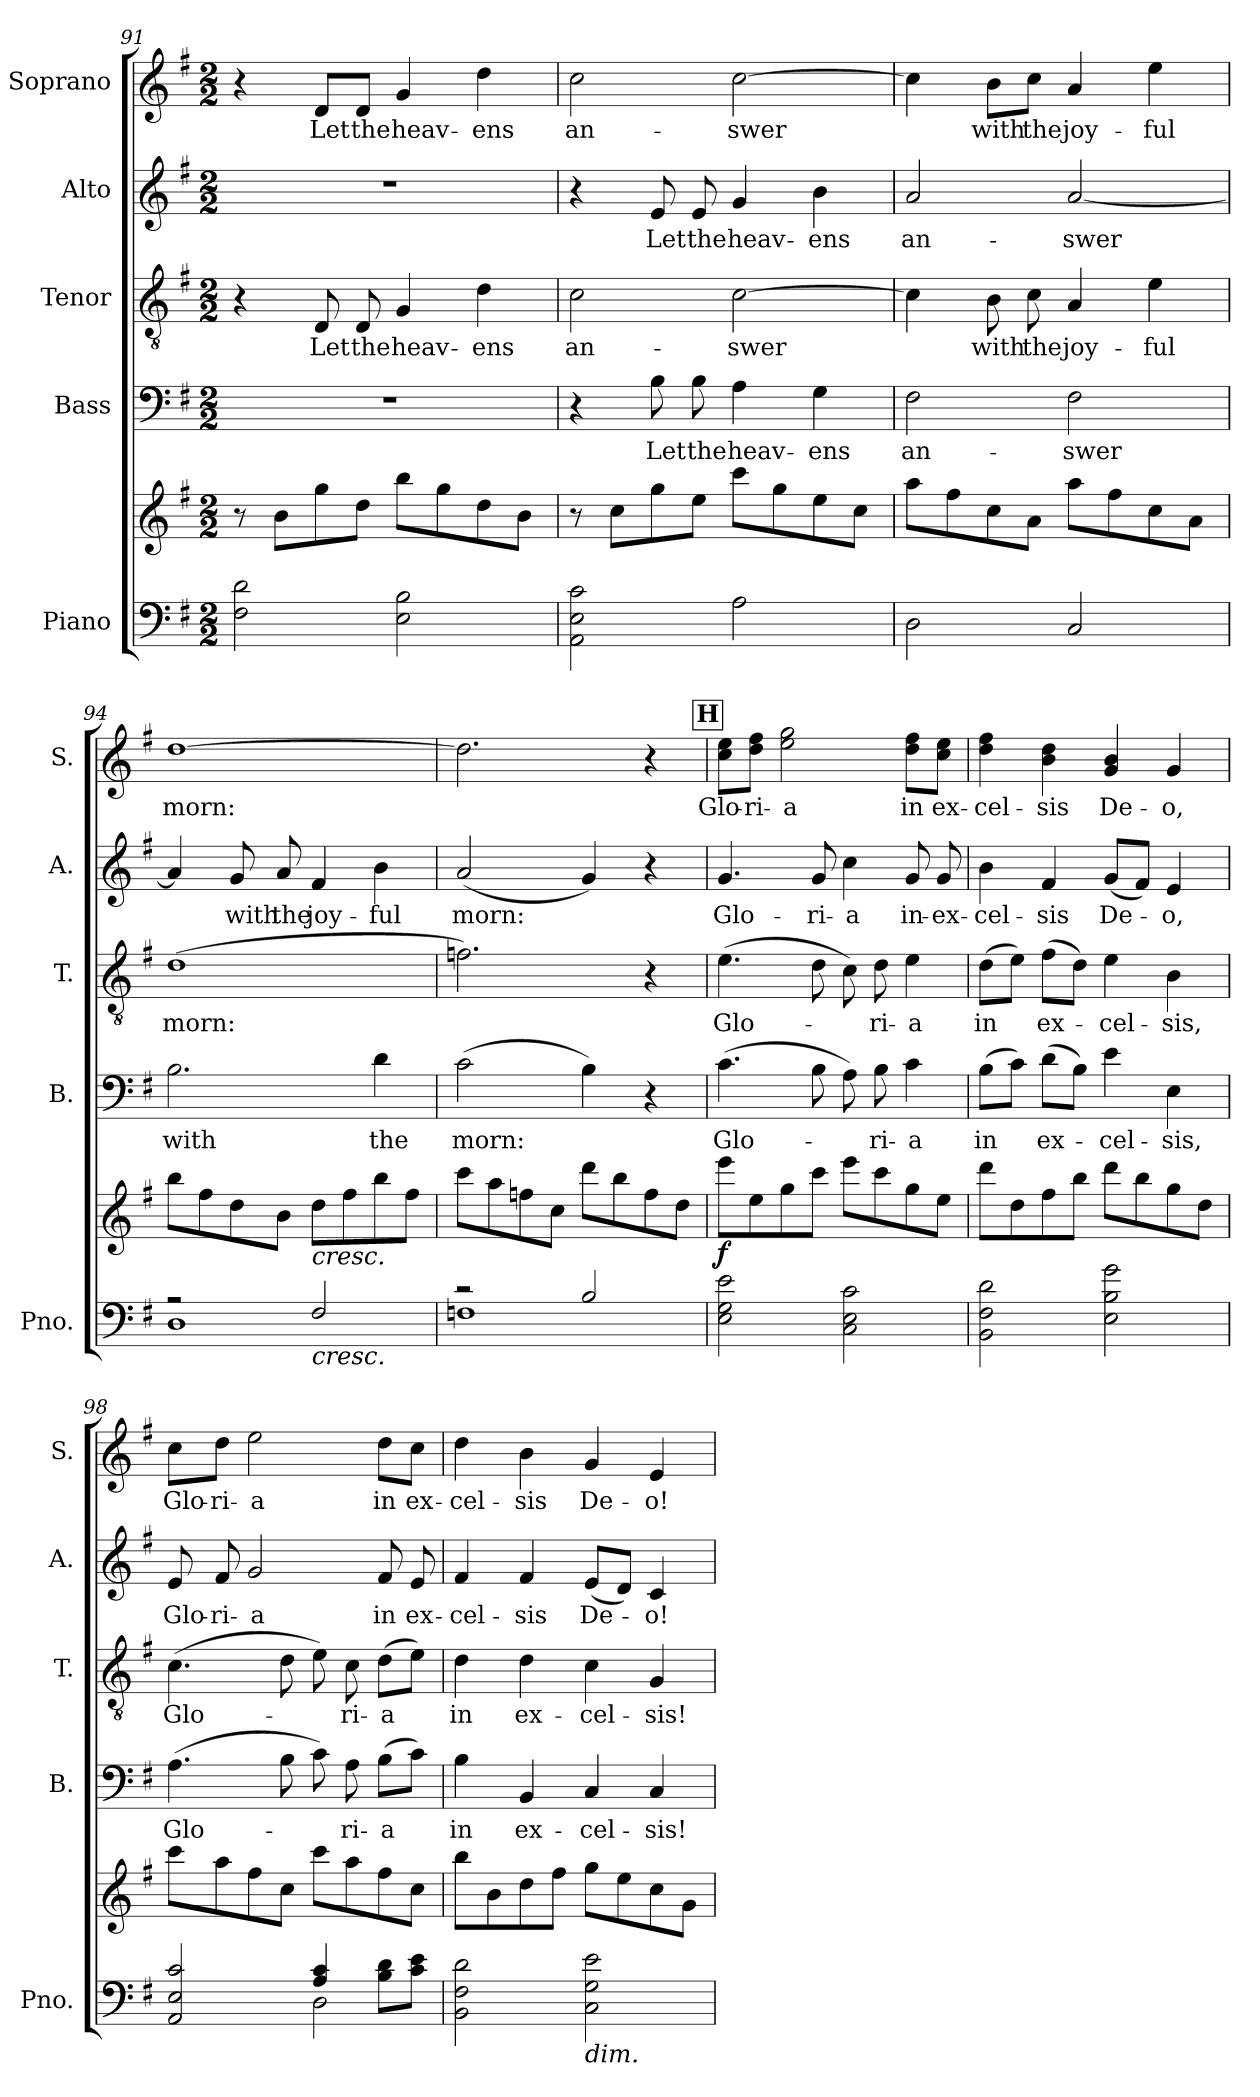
**kern	**kern	**dynam	**kern	**text	**kern	**text	**kern	**text	**kern	**text
*part5	*part5	*part5	*part4	*part4	*part3	*part3	*part2	*part2	*part1	*part1
*staff6	*staff5	*staff5/6	*staff4	*staff4	*staff3	*staff3	*staff2	*staff2	*staff1	*staff1
*I"Piano	*	*	*I"Bass	*	*I"Tenor	*	*I"Alto	*	*I"Soprano	*
*I'Pno.	*	*	*I'B.	*	*I'T.	*	*I'A.	*	*I'S.	*
*clefF4	*clefG2	*	*clefF4	*	*clefGv2	*	*clefG2	*	*clefG2	*
*k[f#]	*k[f#]	*	*k[f#]	*	*k[f#]	*	*k[f#]	*	*k[f#]	*
*M2/2	*M2/2	*	*M2/2	*	*M2/2	*	*M2/2	*	*M2/2	*
=91	=91	=91	=91	=91	=91	=91	=91	=91	=91	=91
2F#\ 2d\	8r	.	1r	.	4r	.	1r	.	4r	.
.	8b\L	.	.	.	.	.	.	.	.	.
!	!	!	!	!	!	!LO:LY:b	!	!	!	!LO:LY:b
.	8gg\	.	.	.	8D/	Let	.	.	8d/L	Let
!	!	!	!	!	!	!LO:LY:b	!	!	!	!LO:LY:b
.	8dd\J	.	.	.	8D/	the	.	.	8d/J	the
!	!	!	!	!	!	!LO:LY:b	!	!	!	!LO:LY:b
2E\ 2B\	8bb\L	.	.	.	4G/	heav-	.	.	4g/	heav-
.	8gg\	.	.	.	.	.	.	.	.	.
!	!	!	!	!	!	!LO:LY:b	!	!	!	!LO:LY:b
.	8dd\	.	.	.	4d\	-ens	.	.	4dd\	-ens
.	8b\J	.	.	.	.	.	.	.	.	.
=92	=92	=92	=92	=92	=92	=92	=92	=92	=92	=92
!	!	!	!	!	!	!LO:LY:b	!	!	!	!LO:LY:b
2AA\ 2E\ 2c\	8r	.	4r	.	2c\	an-	4r	.	2cc\	an-
.	8cc\L	.	.	.	.	.	.	.	.	.
!	!	!	!	!LO:LY:b	!	!	!	!LO:LY:b	!	!
.	8gg\	.	8B\	Let	.	.	8e/	Let	.	.
!	!	!	!	!LO:LY:b	!	!	!	!LO:LY:b	!	!
.	8ee\J	.	8B\	the	.	.	8e/	the	.	.
!	!	!	!	!LO:LY:b	!	!LO:LY:b	!	!LO:LY:b	!	!LO:LY:b
2A\	8ccc\L	.	4A\	heav-	[2c\	-swer	4g/	heav-	[2cc\	-swer
.	8gg\	.	.	.	.	.	.	.	.	.
!	!	!	!	!LO:LY:b	!	!	!	!LO:LY:b	!	!
.	8ee\	.	4G\	-ens	.	.	4b\	-ens	.	.
.	8cc\J	.	.	.	.	.	.	.	.	.
=93	=93	=93	=93	=93	=93	=93	=93	=93	=93	=93
!	!	!	!	!LO:LY:b	!	!	!	!LO:LY:b	!	!
2D\	8aa\L	.	2F#\	an-	4c\]	.	2a/	an-	4cc\]	.
.	8ff#\	.	.	.	.	.	.	.	.	.
!	!	!	!	!	!	!LO:LY:b	!	!	!	!LO:LY:b
.	8cc\	.	.	.	8B\	with	.	.	8b\L	with
!	!	!	!	!	!	!LO:LY:b	!	!	!	!LO:LY:b
.	8a\J	.	.	.	8c\	the	.	.	8cc\J	the
!	!	!	!	!LO:LY:b	!	!LO:LY:b	!	!LO:LY:b	!	!LO:LY:b
2C/	8aa\L	.	2F#\	-swer	4A/	joy-	[2a/	-swer	4a/	joy-
.	8ff#\	.	.	.	.	.	.	.	.	.
!	!	!	!	!	!	!LO:LY:b	!	!	!	!LO:LY:b
.	8cc\	.	.	.	4e\	-ful	.	.	4ee\	-ful
.	8a\J	.	.	.	.	.	.	.	.	.
!!LO:PB:g=z
=94	=94	=94	=94	=94	=94	=94	=94	=94	=94	=94
*^	*	*	*	*	*	*	*	*	*	*
!	!	!	!	!	!LO:LY:b	!	!LO:LY:b	!	!	!	!LO:LY:b
2r	1D	8bb\L	.	2.B\	with	(1d	morn:	4a/]	.	[1dd	morn:
.	.	8ff#\	.	.	.	.	.	.	.	.	.
!	!	!	!	!	!	!	!	!	!LO:LY:b	!	!
.	.	8dd\	.	.	.	.	.	8g/	with	.	.
!	!	!	!	!	!	!	!	!	!LO:LY:b	!	!
.	.	8b\J	.	.	.	.	.	8a/	the	.	.
!LO:TX:b:i:t=cresc.	!	!	!	!	!	!	!	!	!	!	!
!	!	!	!LO:HP:b	!	!	!	!	!	!LO:LY:b	!	!
2F#/	.	8dd\L	<	.	.	.	.	4f#/	joy-	.	.
.	.	8ff#\	.	.	.	.	.	.	.	.	.
!	!	!	!	!	!LO:LY:b	!	!	!	!LO:LY:b	!	!
.	.	8bb\	.	4d\	the	.	.	4b\	-ful	.	.
.	.	8ff#\J	.	.	.	.	.	.	.	.	.
=95	=95	=95	=95	=95	=95	=95	=95	=95	=95	=95	=95
!	!	!	!	!	!LO:LY:b	!	!	!	!LO:LY:b	!	!
2r	1Fn	8ccc\L	.	(2c\	morn:	2.fn\)	.	(2a/	morn:	2.dd\]	.
.	.	8aa\	.	.	.	.	.	.	.	.	.
.	.	8ffn\	.	.	.	.	.	.	.	.	.
.	.	8cc\J	.	.	.	.	.	.	.	.	.
2B/	.	8ddd\L	.	4B\)	.	.	.	4g/)	.	.	.
.	.	8bb\	.	.	.	.	.	.	.	.	.
.	.	8ff\	.	4r	.	4r	.	4r	.	4r	.
.	.	8dd\J	.	.	.	.	.	.	.	.	.
*v	*v	*	*	*	*	*	*	*	*	*	*
!!LO:REH:place=s1:a:B:fs=16:t=H
=96	=96	=96	=96	=96	=96	=96	=96	=96	=96	=96
!	!	!LO:DY:b	!	!LO:LY:b	!	!LO:LY:b	!	!LO:LY:b	!	!LO:LY:b
2E\ 2G\ 2e\	8eee\L	f	(4.c\	Glo-	(4.e\	Glo-	4.g/	Glo-	8cc\ 8ee\L	Glo-
!	!	!	!	!	!	!	!	!	!	!LO:LY:b
.	8ee\	[	.	.	.	.	.	.	8dd\ 8ff#\J	-ri-
!	!	!	!	!	!	!	!	!	!	!LO:LY:b
.	8gg\	.	.	.	.	.	.	.	2ee\ 2gg\	-a
!	!	!	!	!	!	!	!	!LO:LY:b	!	!
.	8ccc\J	.	8B\	.	8d\	.	8g/	-ri-	.	.
!	!	!	!	!	!	!	!	!LO:LY:b	!	!
2C\ 2E\ 2c\	8eee\L	.	8A\)	.	8c\)	.	4cc\	-a	.	.
!	!	!	!	!LO:LY:b	!	!LO:LY:b	!	!	!	!
.	8ccc\	.	8B\	-ri-	8d\	-ri-	.	.	.	.
!	!	!	!	!LO:LY:b	!	!LO:LY:b	!	!LO:LY:b	!	!LO:LY:b
.	8gg\	.	4c\	-a	4e\	-a	8g/	in-	8dd\ 8ff#\L	in
!	!	!	!	!	!	!	!	!LO:LY:b	!	!LO:LY:b
.	8ee\J	.	.	.	.	.	8g/	-ex-	8cc\ 8ee\J	ex-
=97	=97	=97	=97	=97	=97	=97	=97	=97	=97	=97
!	!	!	!	!LO:LY:b	!	!LO:LY:b	!	!LO:LY:b	!	!LO:LY:b
2BB\ 2F#\ 2d\	8ddd\L	.	(8B\L	in	(8d\L	in	4b\	-cel-	4dd\ 4ff#\	-cel-
.	8dd\	.	8c\J)	.	8e\J)	.	.	.	.	.
!	!	!	!	!LO:LY:b	!	!LO:LY:b	!	!LO:LY:b	!	!LO:LY:b
.	8ff#\	.	(8d\L	ex-	(8f#\L	ex-	4f#/	-sis	4b\ 4dd\	-sis
.	8bb\J	.	8B\J)	.	8d\J)	.	.	.	.	.
!	!	!	!	!LO:LY:b	!	!LO:LY:b	!	!LO:LY:b	!	!LO:LY:b
2E\ 2B\ 2g\	8ddd\L	.	4e\	-cel-	4e\	-cel-	(8g/L	De-	4g/ 4b/	De-
.	8bb\	.	.	.	.	.	8f#/J)	.	.	.
!	!	!	!	!LO:LY:b	!	!LO:LY:b	!	!LO:LY:b	!	!LO:LY:b
.	8gg\	.	4E\	-sis,	4B\	-sis,	4e/	-o,	4g/	-o,
.	8dd\J	.	.	.	.	.	.	.	.	.
!!LO:LB:g=z
=98	=98	=98	=98	=98	=98	=98	=98	=98	=98	=98
*^	*	*	*	*	*	*	*	*	*	*
!	!	!	!	!	!LO:LY:b	!	!LO:LY:b	!	!LO:LY:b	!	!LO:LY:b
2AA/ 2E/ 2c/	2ryy	8ccc\L	.	(4.A\	Glo-	(4.c\	Glo-	8e/	Glo-	8cc\L	Glo-
!	!	!	!	!	!	!	!	!	!LO:LY:b	!	!LO:LY:b
.	.	8aa\	.	.	.	.	.	8f#/	-ri-	8dd\J	-ri-
!	!	!	!	!	!	!	!	!	!LO:LY:b	!	!LO:LY:b
.	.	8ff#\	.	.	.	.	.	2g/	-a	2ee\	-a
.	.	8cc\J	.	8B\	.	8d\	.	.	.	.	.
4A/ 4c/	2D\	8ccc\L	.	8c\)	.	8e\)	.	.	.	.	.
!	!	!	!	!	!LO:LY:b	!	!LO:LY:b	!	!	!	!
.	.	8aa\	.	8A\	-ri-	8c\	-ri-	.	.	.	.
!	!	!	!	!	!LO:LY:b	!	!LO:LY:b	!	!LO:LY:b	!	!LO:LY:b
8B\ 8d\L	.	8ff#\	.	(8B\L	-a	(8d\L	-a	8f#/	in	8dd\L	in
!	!	!	!	!	!	!	!	!	!LO:LY:b	!	!LO:LY:b
8c\ 8e\J	.	8cc\J	.	8c\J)	.	8e\J)	.	8e/	ex-	8cc\J	ex-
*v	*v	*	*	*	*	*	*	*	*	*	*
=99	=99	=99	=99	=99	=99	=99	=99	=99	=99	=99
!	!	!	!	!LO:LY:b	!	!LO:LY:b	!	!LO:LY:b	!	!LO:LY:b
2BB\ 2F#\ 2d\	8bb\L	.	4B\	in	4d\	in	4f#/	-cel-	4dd\	-cel-
.	8b\	.	.	.	.	.	.	.	.	.
!	!	!	!	!LO:LY:b	!	!LO:LY:b	!	!LO:LY:b	!	!LO:LY:b
.	8dd\	.	4BB/	ex-	4d\	ex-	4f#/	-sis	4b\	-sis
.	8ff#\J	.	.	.	.	.	.	.	.	.
!LO:TX:b:i:t=dim.	!	!	!	!	!	!	!	!	!	!
!	!	!	!	!LO:LY:b	!	!LO:LY:b	!	!LO:LY:b	!	!LO:LY:b
2C\ 2G\ 2e\	8gg\L	.	4C/	-cel-	4c\	-cel-	(>8e/L	De-	4g/	De-
.	8ee\	.	.	.	.	.	8d/J)	.	.	.
!	!	!	!	!LO:LY:b	!	!LO:LY:b	!	!LO:LY:b	!	!LO:LY:b
.	8cc\	.	4C/	-sis!	4G/	-sis!	4c/	-o!	4e/	-o!
.	8g\J	.	.	.	.	.	.	.	.	.
=	=	=	=	=	=	=	=	=	=	=
*-	*-	*-	*-	*-	*-	*-	*-	*-	*-	*-
